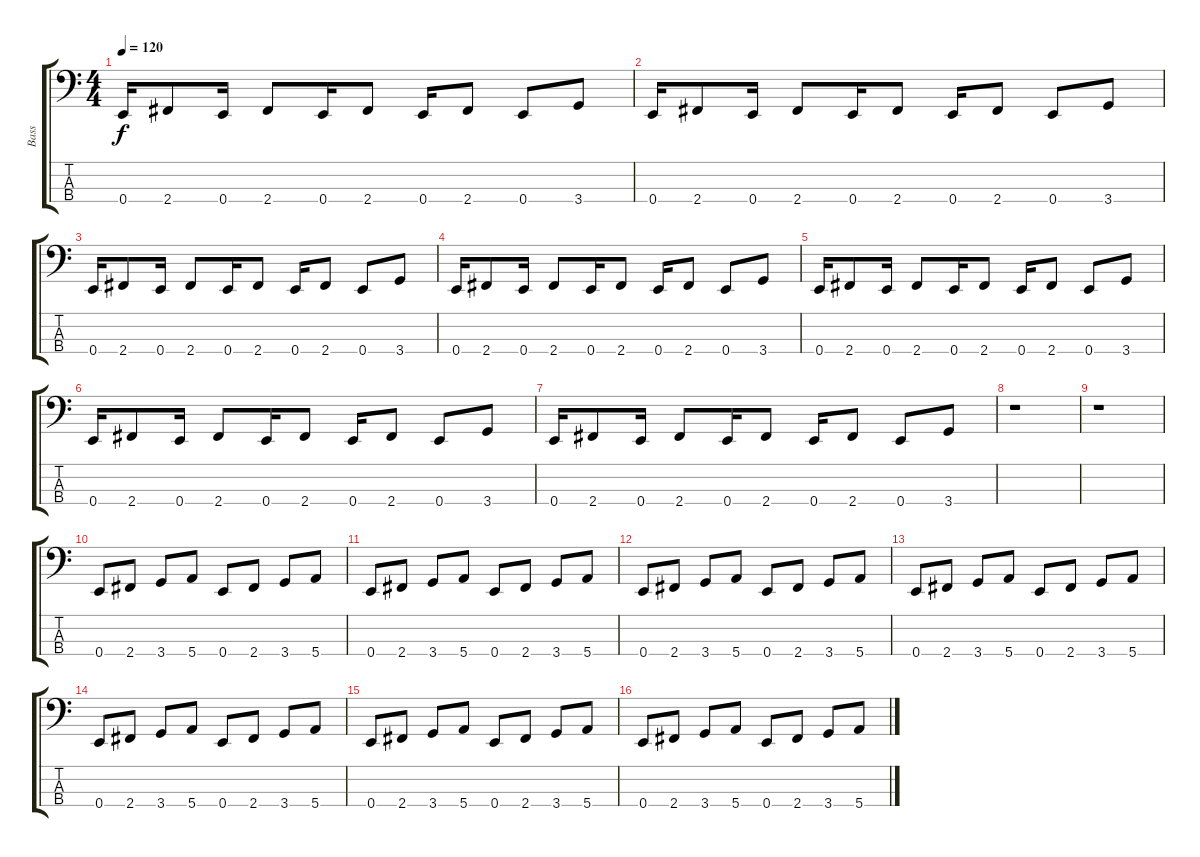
\track ("Bass" "Bass") {instrument electricbasspick}
\staff {score tabs}
\tuning (G2 D2 A1 E1) {hide}
\ts (4 4)
\tempo 120
\clef f4
\ks c
0.4.16{dy f} 2.4.8 0.4.16 2.4.8 0.4.16 2.4.8 0.4.16 2.4.8 0.4.8 3.4.8 |
0.4.16 2.4.8 0.4.16 2.4.8 0.4.16 2.4.8 0.4.16 2.4.8 0.4.8 3.4.8 |
0.4.16 2.4.8 0.4.16 2.4.8 0.4.16 2.4.8 0.4.16 2.4.8 0.4.8 3.4.8 |
0.4.16 2.4.8 0.4.16 2.4.8 0.4.16 2.4.8 0.4.16 2.4.8 0.4.8 3.4.8 |
0.4.16 2.4.8 0.4.16 2.4.8 0.4.16 2.4.8 0.4.16 2.4.8 0.4.8 3.4.8 |
0.4.16 2.4.8 0.4.16 2.4.8 0.4.16 2.4.8 0.4.16 2.4.8 0.4.8 3.4.8 |
0.4.16 2.4.8 0.4.16 2.4.8 0.4.16 2.4.8 0.4.16 2.4.8 0.4.8 3.4.8 |
r.1 |
r.1 |
0.4.8 2.4.8 3.4.8 5.4.8 0.4.8 2.4.8 3.4.8 5.4.8 |
0.4.8 2.4.8 3.4.8 5.4.8 0.4.8 2.4.8 3.4.8 5.4.8 |
0.4.8 2.4.8 3.4.8 5.4.8 0.4.8 2.4.8 3.4.8 5.4.8 |
0.4.8 2.4.8 3.4.8 5.4.8 0.4.8 2.4.8 3.4.8 5.4.8 |
0.4.8 2.4.8 3.4.8 5.4.8 0.4.8 2.4.8 3.4.8 5.4.8 |
0.4.8 2.4.8 3.4.8 5.4.8 0.4.8 2.4.8 3.4.8 5.4.8 |
0.4.8 2.4.8 3.4.8 5.4.8 0.4.8 2.4.8 3.4.8 5.4.8
